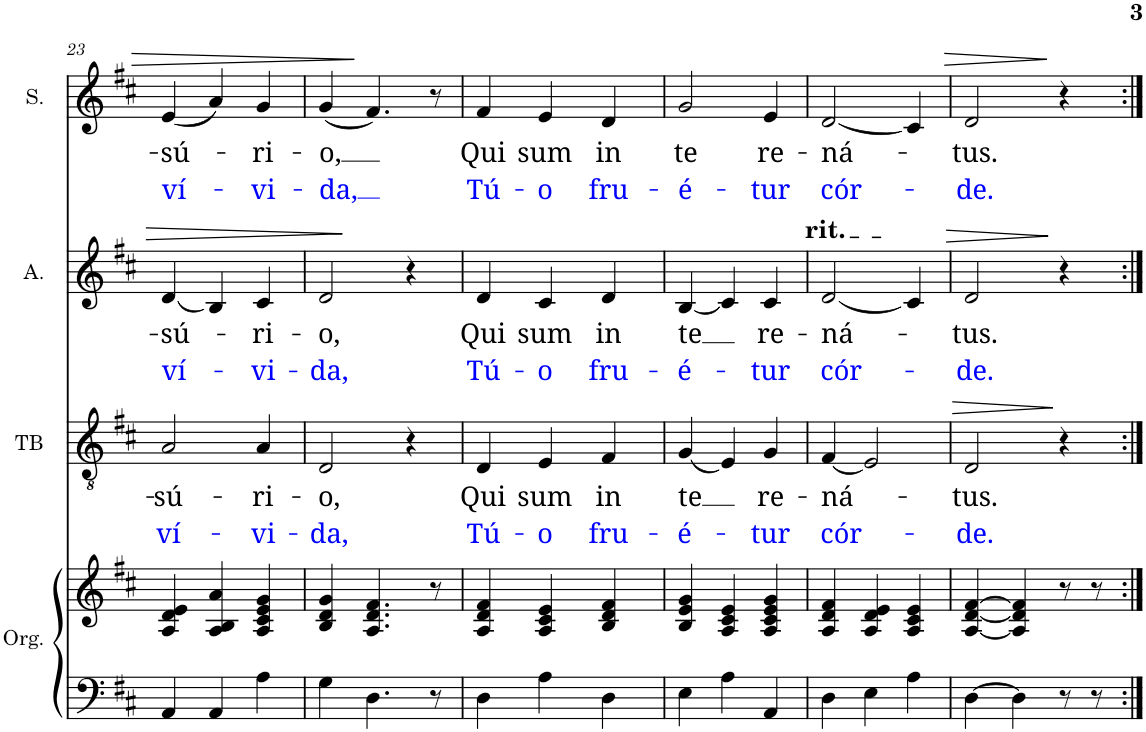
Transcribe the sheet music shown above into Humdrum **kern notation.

**kern	**kern	**kern	**text	**text	**dynam	**kern	**text	**text	**dynam	**kern	**text	**text	**dynam	**kern
*part6	*part5	*part4	*part4	*part4	*part4	*part3	*part3	*part3	*part3	*part2	*part2	*part2	*part2	*part1
*staff6	*staff5	*staff4	*staff4	*staff4	*staff4	*staff3	*staff3	*staff3	*staff3	*staff2	*staff2	*staff2	*staff2	*staff1
*I"Violonchelos (sección)	*I"Órg.	*I"TB	*	*	*	*I"Alto	*	*	*	*I"Soprano	*	*	*	*I"Voz
*	*	*I'TB	*	*	*	*I'A.	*	*	*	*I'S.	*	*	*	*I'Voz
!!LO:PB:g=z
*clefF4	*clefG2	*clefGv2	*	*	*	*clefG2	*	*	*	*clefG2	*	*	*	*clefG2
*k[f#c#]	*k[f#c#]	*k[f#c#]	*	*	*	*k[f#c#]	*	*	*	*k[f#c#]	*	*	*	*k[f#c#]
*M3/4	*M3/4	*M3/4	*	*	*	*M3/4	*	*	*	*M3/4	*	*	*	*M3/4
=23	=23	=23	=23	=23	=23	=23	=23	=23	=23	=23	=23	=23	=23	=23
!	!	!	!LO:LY:b	!LO:LY:b:color=#0000FF	!	!	!LO:LY:b	!LO:LY:b:color=#0000FF	!	!	!LO:LY:b	!LO:LY:b:color=#0000FF	!	!
4AA/	4A/ 4d/ 4e/	2A/	-sú-	ví-	.	(4d/	-sú-	ví-	.	(4e/	-sú-	ví-	.	2.r
4AA/	4A/ 4B/ 4a/	.	.	.	.	4B/)	.	.	.	4a/)	.	.	.	.
!	!	!	!LO:LY:b	!LO:LY:b:color=#0000FF	!	!	!LO:LY:b	!LO:LY:b:color=#0000FF	!	!	!LO:LY:b	!LO:LY:b:color=#0000FF	!	!
4A\	4A/ 4c#/ 4e/ 4g/	4A/	-ri-	-vi-	.	4c#/	-ri-	-vi-	.	4g/	-ri-	-vi-	.	.
=24	=24	=24	=24	=24	=24	=24	=24	=24	=24	=24	=24	=24	=24	=24
!	!	!	!LO:LY:b	!LO:LY:b:color=#0000FF	!	!	!LO:LY:b	!LO:LY:b:color=#0000FF	!	!	!LO:LY:b	!LO:LY:b:color=#0000FF	!	!
4G\	4B/ 4d/ 4g/	2D/	-o,	-da,	.	2d/	-o,	-da,	.	(4g/	-o,	-da,	.	2.r
4.D\	4.A/ 4.d/ 4.f#/	.	.	.	.	.	.	.	.	4.f#/)	.	.	.	.
.	.	4r	.	.	.	4r	.	.	.	.	.	.	.	.
8r	8r	.	.	.	.	.	.	.	.	8r	.	.	.	.
=25	=25	=25	=25	=25	=25	=25	=25	=25	=25	=25	=25	=25	=25	=25
!	!	!	!LO:LY:b	!LO:LY:b:color=#0000FF	!	!	!LO:LY:b	!LO:LY:b:color=#0000FF	!	!	!LO:LY:b	!LO:LY:b:color=#0000FF	!	!
4D\	4A/ 4d/ 4f#/	4D/	Qui	Tú-	.	4d/	Qui	Tú-	.	4f#/	Qui	Tú-	.	2.r
!	!	!	!LO:LY:b	!LO:LY:b:color=#0000FF	!	!	!LO:LY:b	!LO:LY:b:color=#0000FF	!	!	!LO:LY:b	!LO:LY:b:color=#0000FF	!	!
4A\	4A/ 4c#/ 4e/	4E/	sum	-o	.	4c#/	sum	-o	.	4e/	sum	-o	.	.
!	!	!	!LO:LY:b	!LO:LY:b:color=#0000FF	!	!	!LO:LY:b	!LO:LY:b:color=#0000FF	!	!	!LO:LY:b	!LO:LY:b:color=#0000FF	!	!
4D\	4B/ 4d/ 4f#/	4F#/	in	fru-	.	4d/	in	fru-	.	4d/	in	fru-	.	.
=26	=26	=26	=26	=26	=26	=26	=26	=26	=26	=26	=26	=26	=26	=26
!	!	!	!LO:LY:b	!LO:LY:b:color=#0000FF	!	!	!LO:LY:b	!LO:LY:b:color=#0000FF	!	!	!LO:LY:b	!LO:LY:b:color=#0000FF	!	!
4E\	4B/ 4e/ 4g/	(4G/	te	-é-	.	(4B/	te	-é-	.	2g/	te	-é-	.	2.r
4A\	4A/ 4c#/ 4e/	4E/)	.	.	.	4c#/)	.	.	.	.	.	.	.	.
!	!	!	!	!	!	!LO:TX:a:t=rit.	!	!	!	!	!	!	!	!
!	!	!	!LO:LY:b	!LO:LY:b:color=#0000FF	!	!	!LO:LY:b	!LO:LY:b:color=#0000FF	!	!	!LO:LY:b	!LO:LY:b:color=#0000FF	!	!
4AA/	4A/ 4c#/ 4e/ 4g/	4G/	re-	-tur	.	4c#/	re-	-tur	.	4e/	re-	-tur	.	.
=27	=27	=27	=27	=27	=27	=27	=27	=27	=27	=27	=27	=27	=27	=27
!	!	!	!LO:LY:b	!LO:LY:b:color=#0000FF	!	!	!LO:LY:b	!LO:LY:b:color=#0000FF	!	!	!LO:LY:b	!LO:LY:b:color=#0000FF	!	!
4D\	4A/ 4d/ 4f#/	(4F#/	-ná-	cór-	.	(2d/	-ná-	cór-	.	(2d/	-ná-	cór-	.	2.r
4E\	4A/ 4d/ 4e/	2E/)	.	.	.	.	.	.	.	.	.	.	.	.
!	!	!	!	!	!	!	!	!	!LO:HP:b	!	!	!	!LO:HP:b	!
4A\	4A/ 4c#/ 4e/	.	.	.	.	4c#/)	.	.	>	4c#/)	.	.	>	.
=28	=28	=28	=28	=28	=28	=28	=28	=28	=28	=28	=28	=28	=28	=28
!	!	!	!LO:LY:b	!LO:LY:b:color=#0000FF	!LO:HP:b	!	!LO:LY:b	!LO:LY:b:color=#0000FF	!	!	!LO:LY:b	!LO:LY:b:color=#0000FF	!	!
[4D\	[4A/ [4d/ [4f#/	2D/	-tus.	-de.	>	2d/	-tus.	-de.	.	2d/	-tus.	-de.	.	4r
4D\]	4A/] 4d/] 4f#/]	.	.	.	.	.	.	.	.	.	.	.	.	4r
8r	8r	4r	.	.	]	4r	.	.	]	4r	.	.	]	8r
8r	8r	.	.	.	.	.	.	.	.	.	.	.	.	8r
=:|!	=:|!	=:|!	=:|!	=:|!	=:|!	=:|!	=:|!	=:|!	=:|!	=:|!	=:|!	=:|!	=:|!	=:|!
*-	*-	*-	*-	*-	*-	*-	*-	*-	*-	*-	*-	*-	*-	*-
